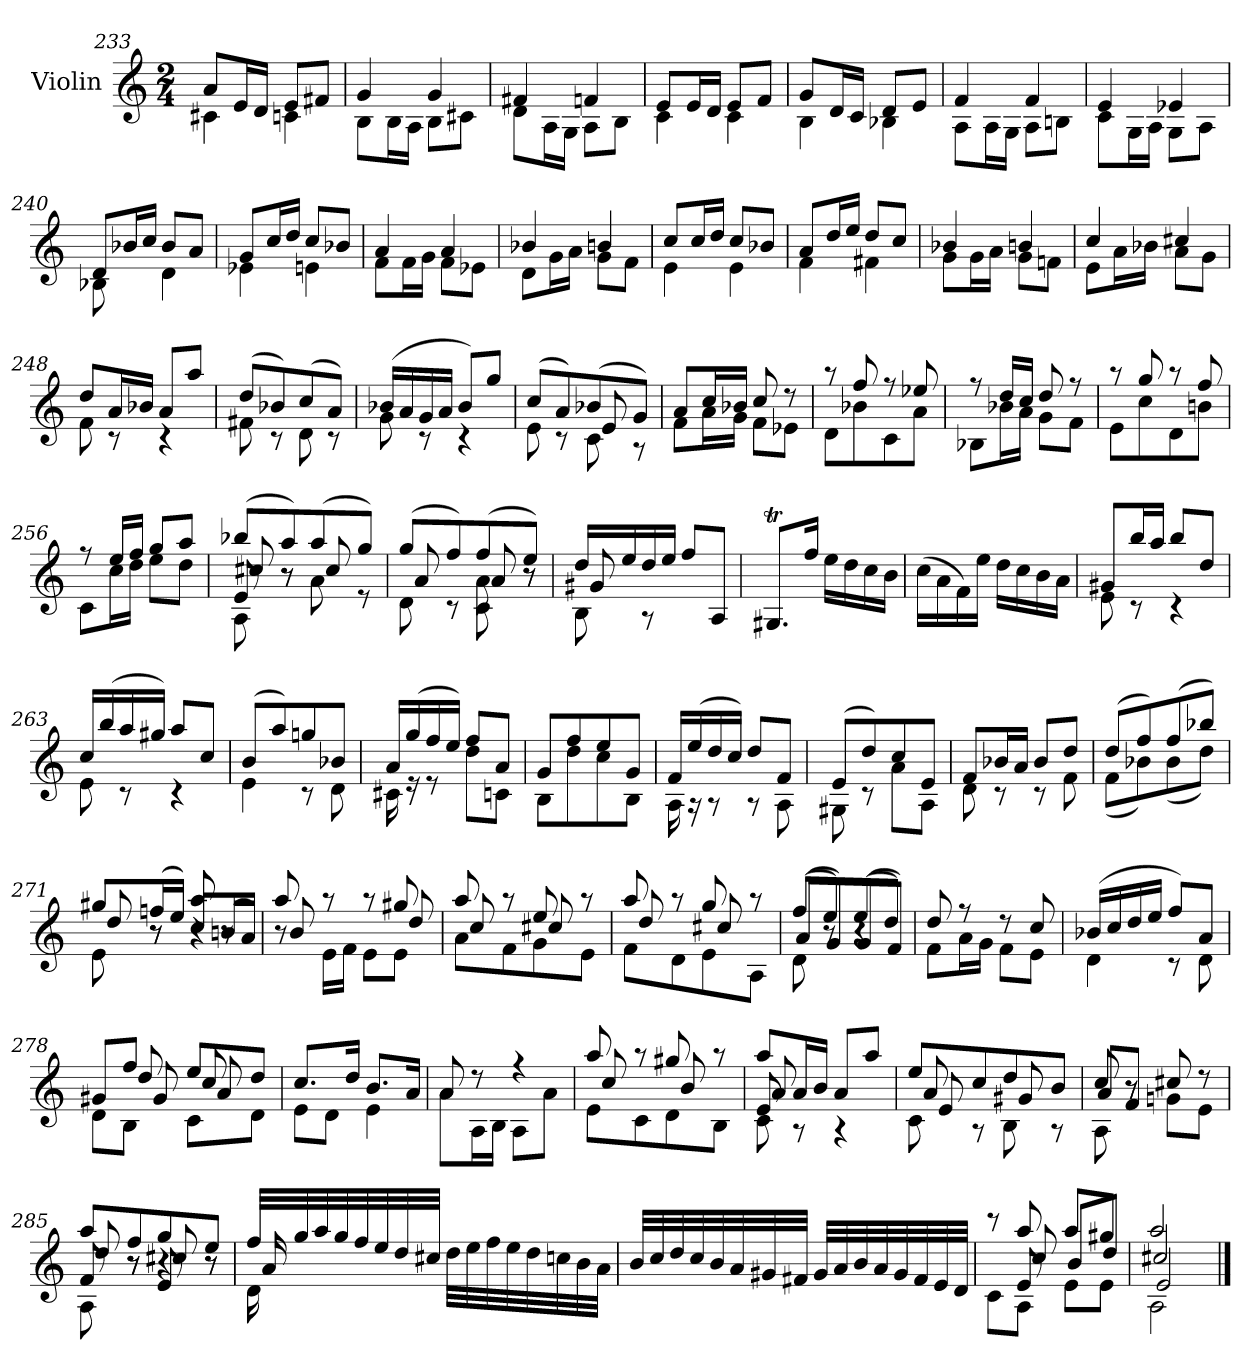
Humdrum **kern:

**kern
*part1
*staff1
*I"Violin
*I'Vln.
*clefG2
*k[]
*M2/4
=233
*^
8a/L	4c#X\
16e/L	.
16d/JJ	.
8e/L	4cn\
8f#X/J	.
=234	=234
4g/	8B\L
.	16B\L
.	16A\JJ
4g/	8B\L
.	8c#X\J
=235	=235
4f#X/	8d\L
.	16A\L
.	16G\JJ
4fn/	8A\L
.	8B\J
=236	=236
8e/L	4c\
16e/L	.
16d/JJ	.
8e/L	4c\
8f/J	.
=237	=237
8g/L	4B\
16d/L	.
16c/JJ	.
8d/L	4B-X\
8e/J	.
=238	=238
4f/	8A\L
.	16A\L
.	16G\JJ
4f/	8A\L
.	8Bn\J
=239	=239
4e/	8c\L
.	16G\L
.	16A\JJ
4e-X/	8G\L
.	8A\J
=240	=240
8d/L	8B-X\
16b-X/L	8ryy
16cc/JJ	.
8b-/L	4d\
8a/J	.
=241	=241
8g/L	4e-X\
16cc/L	.
16dd/JJ	.
8cc/L	4en\
8b-X/J	.
=242	=242
4a/	8f\L
.	16f\L
.	16g\JJ
4a/	8f\L
.	8e-X\J
=243	=243
4b-X/	8d\L
.	16g\L
.	16a\JJ
4bn/	8g\L
.	8f\J
=244	=244
8cc/L	4e\
16cc/L	.
16dd/JJ	.
8cc/L	4e\
8b-X/J	.
=245	=245
8a/L	4f\
16dd/L	.
16ee/JJ	.
8dd/L	4f#X\
8cc/J	.
=246	=246
4b-X/	8g\L
.	16g\L
.	16a\JJ
4bn/	8g\L
.	8fn\J
=247	=247
4cc/	8e\L
.	16a\L
.	16b-X\JJ
4cc#X/	8a\L
.	8g\J
=248	=248
8dd/L	8f\
16a/L	8r
16b-X/JJ	.
8a/L	4r
8aa/J	.
=249	=249
(>8dd/L	8f#X\
8b-X/)	8r
(>8cc/	8d\
8a/J)	8r
=250	=250
(>16b-X/LL	8g\
16a/	.
16g/	8r
16a/JJ	.
8b-/L)	4r
8gg/J	.
=251	=251
*	*^
(>8cc/L	8e\	4ryy
8a/)	8r	.
(>8b-X/	8c\	8e/
8g/J)	8r	8ryy
*	*v	*v
=252	=252
8a/L	8f\L
16cc/L	16a\L
16b-X/JJ	16g\JJ
8cc/	8f\L
8r	8e-X\J
=253	=253
8r	8d\L
8ff/	8b-X\
8r	8c\
8ee-X/	8a\J
=254	=254
8r	8B-X\L
16dd/LL	16b-X\L
16cc/JJ	16a\JJ
8dd/	8g\L
8r	8f\J
=255	=255
8r	8e\L
8gg/	8cc\
8r	8d\
8ff/	8bn\J
=256	=256
8r	8c\L
16ee/LL	16cc\L
16ff/JJ	16dd\JJ
8gg/L	8ee\L
8aa/J	8dd\J
=257	=257
*^	*^
(>8bb-X/L	8A\	8cc#X/	8e/
8aa/)	8r	8ryy	8r
(>8aa/	8a\	8cc#/	4ryy
8gg/J)	8r	8ryy	.
=258	=258	=258	=258
(>8gg/L	8d\	8a/	4ryy
8ff/)	8r	8ryy	.
(>8ff/	8c\	8a/	8a\
8ee/J)	8r	8ryy	8r
*	*	*v	*v
=259	=259	=259
16dd/LL	8B\	8g#X/
16ee/	.	.
16dd/	8r	8ryy
16ee/JJ	.	.
8ff/L	4ryy	4ryy
8A/J	.	.
*v	*v	*v
=260
8.G#Xt/L
16ff/Jk
16ee\LL
16dd\
16cc\
16b\JJ
=261
(>16cc\LL
16a\
16f\)
16ee\JJ
16dd\LL
16cc\
16b\
16a\JJ
=262
*^
8g#X/L	8e\
16bb/L	8r
16aa/JJ	.
8bb/L	4r
8dd/J	.
=263	=263
16cc/LL	8e\
(>16bb/	.
16aa/	8r
16gg#X/JJ)	.
8aa/L	4r
8cc/J	.
=264	=264
(>8b/L	4e\
8aa/)	.
8ggn/	8r
8b-X/J	8d\
=265	=265
16a/LL	16c#X\
(>16gg/	16r
16ff/	8r
16ee/JJ)	.
8ff/L	8dd\L
8a/J	8cn\J
=266	=266
8g/L	8B\L
8ff/	8dd\
8ee/	8cc\
8g/J	8B\J
=267	=267
16f/LL	16A\
(>16ee/	16r
16dd/	8r
16cc/JJ)	.
8dd/L	8r
8f/J	8A\
=268	=268
(>8e/L	8G#X\
8dd/)	8r
8cc/	8a\L
8e/J	8A\J
=269	=269
8f/L	8d\
16b-X/L	8r
16a/JJ	.
8b-/L	8r
8dd/J	8f\
=270	=270
(>8dd/L	(<8f\L
8ff/)	8b-X\)
(>8ff/	(<8b-\
8bb-X/J)	8dd\J)
=271	=271
*	*^
8gg#X/L	8e\	8dd/
(>16ffn/L	8r	8r
16ee/JJ)	.	.
8aa/	4r	8cc/L
8r	.	(<16bn/L
.	.	16a/JJ)
=272	=272	=272
8aa/	8r	8b/
8r	16e\LL	8ryy
.	16f\JJ	.
8r	8e\L	8ryy
8gg#X/	8e\J	8dd/
=273	=273	=273
8aa/	8a\L	8cc/
8r	8f\	8ryy
8ee/	8g\	8cc#X/
8r	8e\J	8ryy
=274	=274	=274
8aa/	8f\L	8dd/
8r	8d\	8ryy
8gg/	8e\	8cc#X/
8r	8A\J	8ryy
=275	=275	=275
(>8ff/L	8d\	(<8a/L
8ee/)	8r	8g/)
(>8ee/	4r	(<8g/
8dd/J)	.	8f/J)
*	*v	*v
=276	=276
8dd/	8f\L
8r	16a\L
.	16g\JJ
8r	8f\L
8cc/	8e\J
=277	=277
(>16b-X/LL	4d\
16cc/	.
16dd/	.
16ee/JJ	.
8ff/L)	8r
8a/J	8d\
=278	=278
*^	*^
8g#X/L	8d\L	8ryy	8ryy
8ff/J	8B\J	8dd/	8g#/
8ee/L	8c\L	8cc/	8a/
8dd/J	8d\J	8ryy	8ryy
*	*v	*v	*v
=279	=279
8.cc/L	8e\L
.	8d\J
16dd/Jk	.
8.b/L	4e\
16a/Jk	.
=280	=280
8a/	8a\L
8r	16A\L
.	16B\JJ
4r	8A\L
.	8a\J
=281	=281
*	*^
8aa/	8e\L	8cc/
8r	8c\	8ryy
8gg#X/	8d\	8b/
8r	8B\J	8ryy
=282	=282	=282
*	*	*^
8aa/L	8c\	8a/	8e/
16a/L	8r	8ryy	8ryy
16b/JJ	.	.	.
8a/L	4r	4ryy	4ryy
8aa/J	.	.	.
=283	=283	=283	=283
8ee/L	8c\	8a/	8e/
8cc/	8r	8ryy	8ryy
8dd/	8B\	8g#X/	4ryy
8b/J	8r	8ryy	.
*	*	*v	*v
=284	=284	=284
8cc/	8A\	8a/L
8r	8r	8f/J
8cc#X/	8gn\L	4ryy
8r	8e\J	.
=285	=285	=285
*	*	*^
8aa/L	8A\	8dd/	8f/
8ff/	8r	8r	8r
8gg/	4r	8cc#X/	8e/
8ee/J	.	8r	8r
*	*	*v	*v
=286	=286	=286
32ff/LLL	16d\	16a/
32gg/	.	.
32aa/	16ryy	16ryy
32gg/	.	.
32ff/	8ryy	8ryy
32ee/	.	.
32dd/	.	.
32cc#X/JJJ	.	.
32dd\LLL	4ryy	4ryy
32ee\	.	.
32ff\	.	.
32ee\	.	.
32dd\	.	.
32ccn\	.	.
32b\	.	.
32a\JJJ	.	.
*v	*v	*v
=287
32b/LLL
32cc/
32dd/
32cc/
32b/
32a/
32g#X/
32f#X/JJJ
32g#/LLL
32a/
32b/
32a/
32g#/
32f#/
32e/
32d/JJJ
=288
*^
*	*^
*	*	*^
8r	8c\L	8ryy	8ryy
8aa/	8A\J	8cc/	8e/
8aa/L	8e\L	8b/L	4ryy
8gg#X/J	8e\J	8dd/J	.
=289	=289	=289	=289
2aa/	2A\	2cc#X/	2e/
*v	*v	*v	*v
==
*-
